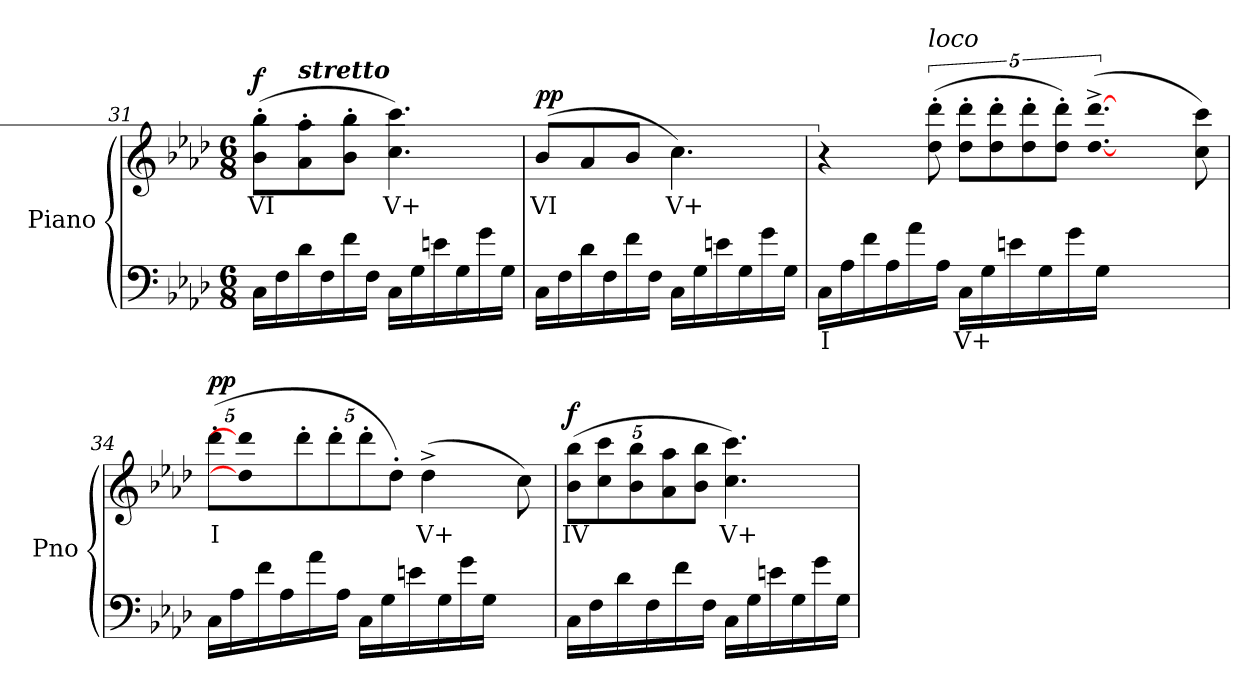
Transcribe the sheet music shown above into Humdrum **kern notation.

**kern	**text	**kern	**text	**dynam
*part1	*part1	*part1	*part1	*part1
*staff2	*staff2	*staff1	*staff1	*staff1/2
*I"Piano	*	*	*	*
*I'Pno	*	*	*	*
!!LO:LB:g=z
*clefF4	*	*clefG2	*	*
*k[b-e-a-d-]	*	*k[b-e-a-d-]	*	*
*M6/8	*	*M6/8	*	*
=31	=31	=31	=31	=31
!	!	!	!LO:LY:b	!LO:DY:b
16C\LL	.	(>8b-\' 8bb-\'L	VI	f
16F\	.	.	.	.
!	!	!LO:TX:a:Bi:t=stretto	!	!
16d-\	.	8a-\' 8aa-\'	.	.
16F\	.	.	.	.
16f\	.	8b-\' 8bb-\'J	.	.
16F\JJ	.	.	.	.
!	!	!	!LO:LY:b	!
16C\LL	.	4.cc\ 4.ccc\)	V+	.
16G\	.	.	.	.
16en\	.	.	.	.
16G\	.	.	.	.
16g\	.	.	.	.
16G\JJ	.	.	.	.
!!LO:PB:g=z
=32	=32	=32	=32	=32
!	!	!	!LO:LY:b	!LO:DY:b
16C\LL	.	(>8b-/L	VI	pp
16F\	.	.	.	.
16d-\	.	8a-/	.	.
16F\	.	.	.	.
16f\	.	8b-/J	.	.
16F\JJ	.	.	.	.
!	!	!	!LO:LY:b	!
16C\LL	.	4.cc\)	V+	.
16G\	.	.	.	.
16en\	.	.	.	.
16G\	.	.	.	.
16g\	.	.	.	.
16G\JJ	.	.	.	.
=33	=33	=33	=33	=33
!	!LO:LY:b	!	!	!
*	*	*8va	*	*
!	!	!LO:N:vis=4..	!	!
16C\LL	I	5.r	.	.
16A-\	.	.	.	.
16f\	.	.	.	.
16A-\	.	.	.	.
16a-\	.	.	.	.
*	*	*X8va	*	*
!	!	!LO:TX:a:i:t=loco	!	!
.	.	(>40%3dd-\' 40%3ddd-\'	.	.
16A-\JJ	.	.	.	.
!	!LO:LY:b	!	!	!
16C\LL	V+	40%3dd-\' 40%3ddd-\'L	.	.
16G\	.	.	.	.
.	.	40%3dd-\' 40%3ddd-\'	.	.
16en\	.	.	.	.
.	.	40%3dd-\' 40%3ddd-\'	.	.
16G\	.	.	.	.
.	.	40%3dd-\' 40%3ddd-\'J)	.	.
16g\	.	.	.	.
.	.	(>[20.dd-\^ [20.ddd-\^	.	.
16G\JJ	.	.	.	.
5.ryy	.	40%7ryy	.	.
.	.	8cc\ 8ccc\)	.	.
=34	=34	=34	=34	=34
*	*	*Xbrackettup	*	*
!	!	!	!LO:LY:b	!LO:DY:b
16C\LL	.	(>40%3ddd-'\L	I	pp
16A-\	.	.	.	.
.	.	40%7dd-\] 40%7ddd-\]	.	.
16f\	.	.	.	.
16A-\	.	.	.	.
16a-\	.	40%3ddd-'\	.	.
16A-\JJ	.	.	.	.
.	.	40%3ddd-'\	.	.
16C\LL	.	.	.	.
.	.	40%3ddd-'\	.	.
16G\	.	.	.	.
.	.	40%3dd-'\J)	.	.
16en\	.	.	.	.
!	!	!	!LO:LY:b	!
.	.	(>4dd-^\	V+	.
16G\	.	.	.	.
16g\	.	.	.	.
16G\JJ	.	.	.	.
40%7ryy	.	.	.	.
.	.	8cc\)	.	.
!!LO:LB:g=z
=35	=35	=35	=35	=35
!	!	!	!LO:LY:b	!LO:DY:b
16C\LL	.	(>40%3b-\ 40%3bb-\L	IV	f
16F\	.	.	.	.
.	.	40%3cc\ 40%3ccc\	.	.
16d-\	.	.	.	.
.	.	40%3b-\ 40%3bb-\	.	.
16F\	.	.	.	.
.	.	40%3a-\ 40%3aa-\	.	.
16f\	.	.	.	.
.	.	40%3b-\ 40%3bb-\J	.	.
16F\JJ	.	.	.	.
!	!	!	!LO:LY:b	!
16C\LL	.	4.cc\ 4.ccc\)	V+	.
16G\	.	.	.	.
16en\	.	.	.	.
16G\	.	.	.	.
16g\	.	.	.	.
16G\JJ	.	.	.	.
=	=	=	=	=
*-	*-	*-	*-	*-
